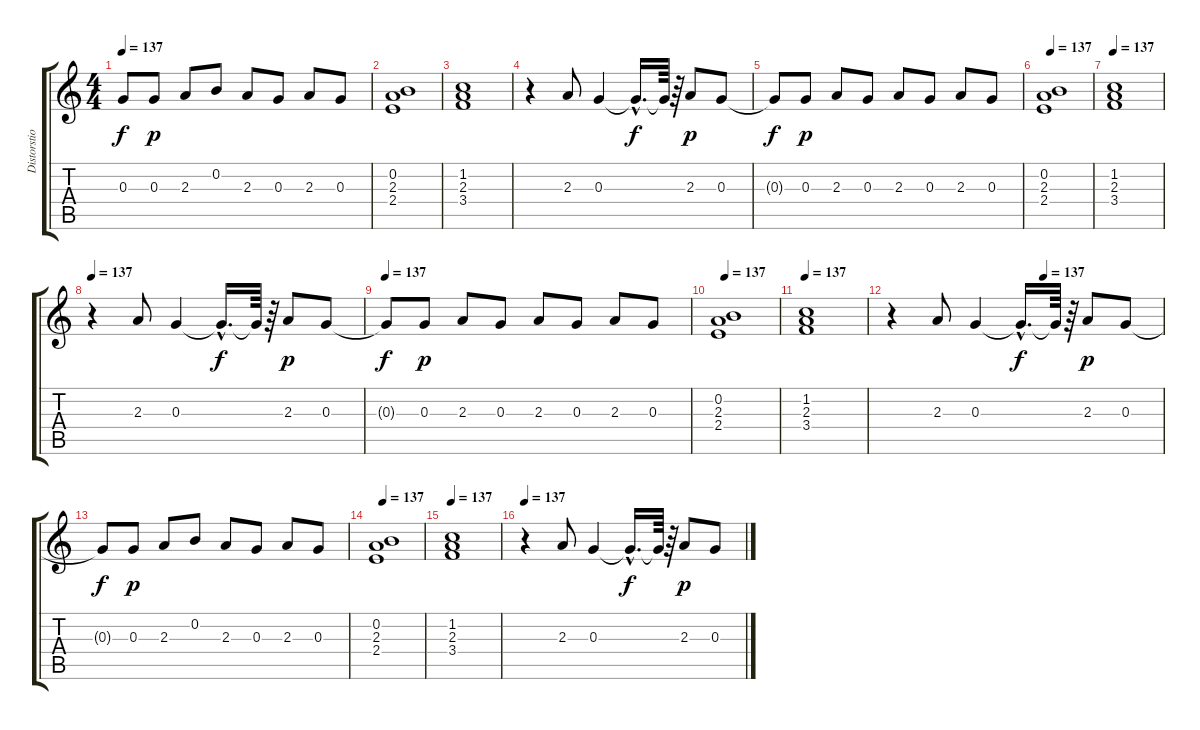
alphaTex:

\track ("Distorstion" "Distorstio") {instrument distortionguitar}
\staff {score tabs}
\tuning (E4 B3 G3 D3 A2 E2) {hide}
\ts (4 4)
\tempo 137
\clef g2
\ks c
0.3{t}.8{dy f} 0.3.8{dy p} 2.3.8 0.2.8 2.3.8 0.3.8 2.3.8 0.3.8 |
(0.2 2.3 2.4).1 |
(1.2 2.3 3.4).1 |
r.4 2.3.8 0.3.4 0.3{hac t}.16{d dy f} 0.3{t}.64 r.64 2.3.8{dy p} 0.3.8 |
0.3{t}.8{dy f} 0.3.8{dy p} 2.3.8 0.3.8 2.3.8 0.3.8 2.3.8 0.3.8 |
\tempo 137
(0.2 2.3 2.4).1 |
\tempo 137
(1.2 2.3 3.4).1 |
\tempo 137
r.4 2.3.8 0.3.4 0.3{hac t}.16{d dy f} 0.3{t}.64 r.64 2.3.8{dy p} 0.3.8 |
\tempo 137
0.3{t}.8{dy f} 0.3.8{dy p} 2.3.8 0.3.8 2.3.8 0.3.8 2.3.8 0.3.8 |
\tempo 137
(0.2 2.3 2.4).1 |
\tempo 137
(1.2 2.3 3.4).1 |
\tempo (137 0.5625)
r.4 2.3.8 0.3.4 0.3{hac t}.16{d dy f} 0.3{t}.64 r.64 2.3.8{dy p} 0.3.8 |
0.3{t}.8{dy f} 0.3.8{dy p} 2.3.8 0.2.8 2.3.8 0.3.8 2.3.8 0.3.8 |
\tempo 137
(0.2 2.3 2.4).1 |
\tempo 137
(1.2 2.3 3.4).1 |
\tempo 137
r.4 2.3.8 0.3.4 0.3{hac t}.16{d dy f} 0.3{t}.64 r.64 2.3.8{dy p} 0.3.8
